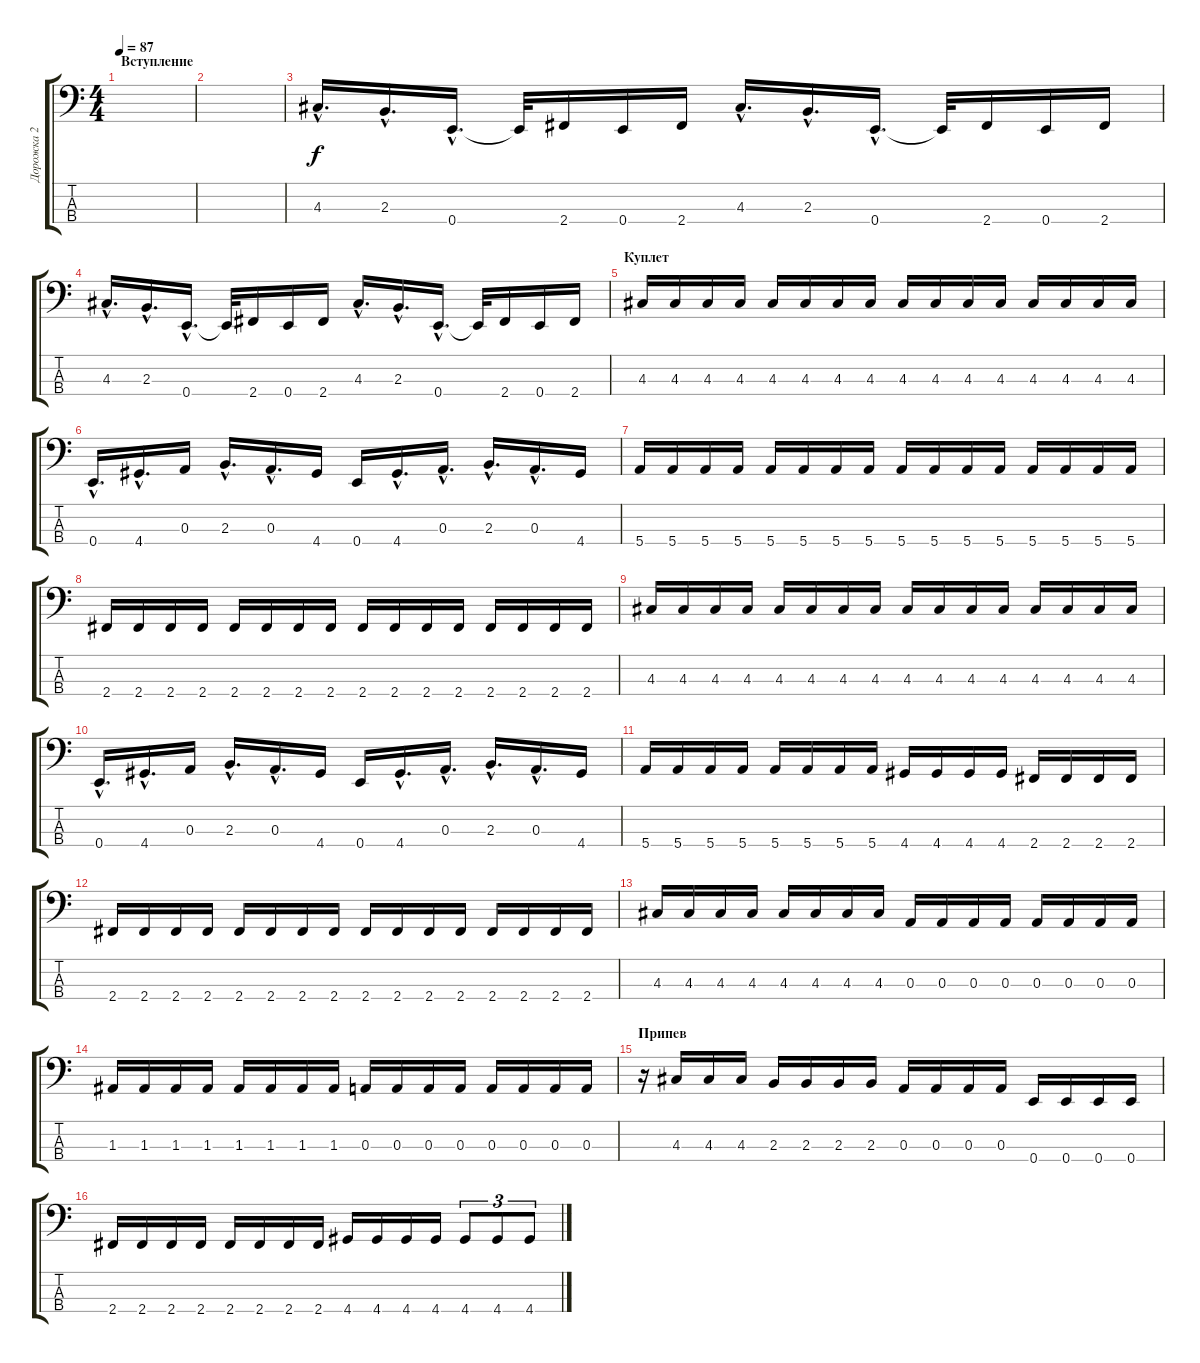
\track ("Дорожка 2" "Дорожка 2") {instrument slapbass1}
\staff {score tabs}
\tuning (G2 D2 A1 E1) {hide}
\ts (4 4)
\section ("" "Вступление")
\tempo 87
\clef f4
\ks c
|
|
4.3{hac}.16{d} 2.3{hac}.16{d} 0.4{hac}.16{d} 0.4{t}.32 2.4.16 0.4.16 2.4.16 4.3{hac}.16{d} 2.3{hac}.16{d} 0.4{hac}.16{d} 0.4{t}.32 2.4.16 0.4.16 2.4.16 |
4.3{hac}.16{d} 2.3{hac}.16{d} 0.4{hac}.16{d} 0.4{t}.32 2.4.16 0.4.16 2.4.16 4.3{hac}.16{d} 2.3{hac}.16{d} 0.4{hac}.16{d} 0.4{t}.32 2.4.16 0.4.16 2.4.16 |
\section ("" "Куплет")
4.3.16 4.3.16 4.3.16 4.3.16 4.3.16 4.3.16 4.3.16 4.3.16 4.3.16 4.3.16 4.3.16 4.3.16 4.3.16 4.3.16 4.3.16 4.3.16 |
0.4{hac}.16{d} 4.4{hac}.16{d} 0.3.16 2.3{hac}.16{d} 0.3{hac}.16{d} 4.4.16 0.4.16 4.4{hac}.16{d} 0.3{hac}.16{d} 2.3{hac}.16{d} 0.3{hac}.16{d} 4.4.16 |
5.4.16 5.4.16 5.4.16 5.4.16 5.4.16 5.4.16 5.4.16 5.4.16 5.4.16 5.4.16 5.4.16 5.4.16 5.4.16 5.4.16 5.4.16 5.4.16 |
2.4.16 2.4.16 2.4.16 2.4.16 2.4.16 2.4.16 2.4.16 2.4.16 2.4.16 2.4.16 2.4.16 2.4.16 2.4.16 2.4.16 2.4.16 2.4.16 |
4.3.16 4.3.16 4.3.16 4.3.16 4.3.16 4.3.16 4.3.16 4.3.16 4.3.16 4.3.16 4.3.16 4.3.16 4.3.16 4.3.16 4.3.16 4.3.16 |
0.4{hac}.16{d} 4.4{hac}.16{d} 0.3.16 2.3{hac}.16{d} 0.3{hac}.16{d} 4.4.16 0.4.16 4.4{hac}.16{d} 0.3{hac}.16{d} 2.3{hac}.16{d} 0.3{hac}.16{d} 4.4.16 |
5.4.16 5.4.16 5.4.16 5.4.16 5.4.16 5.4.16 5.4.16 5.4.16 4.4.16 4.4.16 4.4.16 4.4.16 2.4.16 2.4.16 2.4.16 2.4.16 |
2.4.16 2.4.16 2.4.16 2.4.16 2.4.16 2.4.16 2.4.16 2.4.16 2.4.16 2.4.16 2.4.16 2.4.16 2.4.16 2.4.16 2.4.16 2.4.16 |
\section ("" "")
4.3.16 4.3.16 4.3.16 4.3.16 4.3.16 4.3.16 4.3.16 4.3.16 0.3.16 0.3.16 0.3.16 0.3.16 0.3.16 0.3.16 0.3.16 0.3.16 |
1.3.16 1.3.16 1.3.16 1.3.16 1.3.16 1.3.16 1.3.16 1.3.16 0.3.16 0.3.16 0.3.16 0.3.16 0.3.16 0.3.16 0.3.16 0.3.16 |
\section ("" "Припев")
r.16 4.3.16 4.3.16 4.3.16 2.3.16 2.3.16 2.3.16 2.3.16 0.3.16 0.3.16 0.3.16 0.3.16 0.4.16 0.4.16 0.4.16 0.4.16 |
2.4.16 2.4.16 2.4.16 2.4.16 2.4.16 2.4.16 2.4.16 2.4.16 4.4.16 4.4.16 4.4.16 4.4.16 4.4.8{tu (3 2)} 4.4.8{tu (3 2)} 4.4.8{tu (3 2)}
